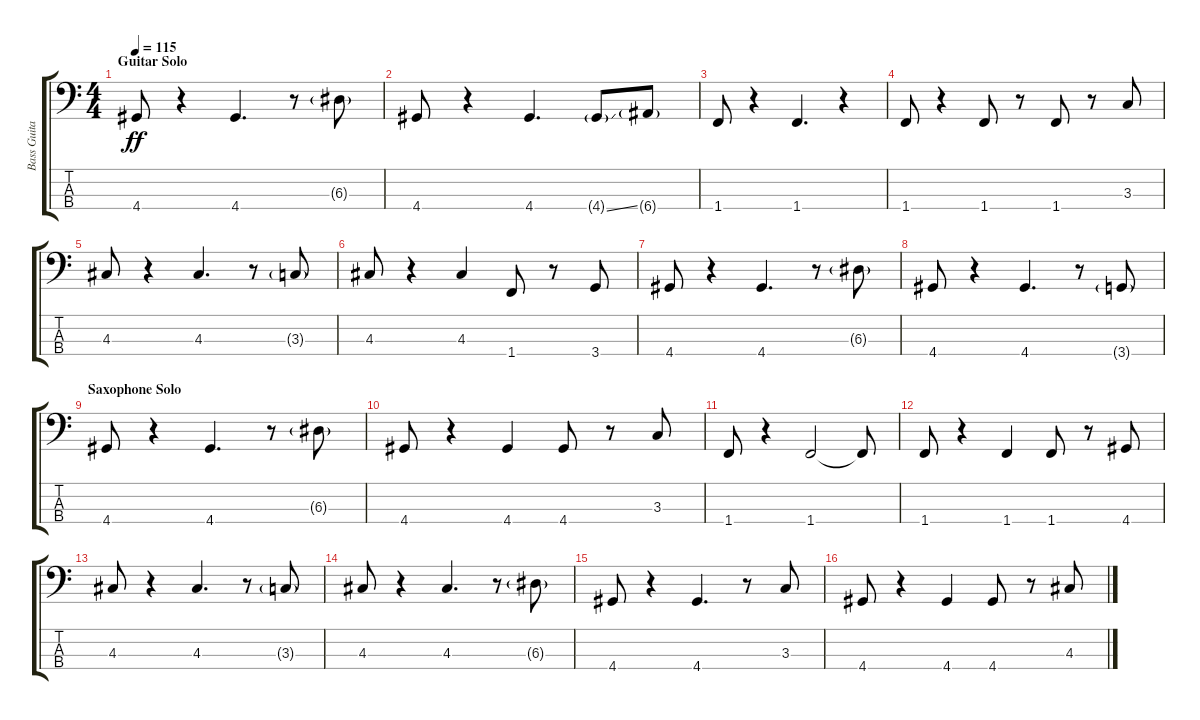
\track ("Bass Guitar" "Bass Guita") {instrument electricbasspick}
\staff {score tabs}
\tuning (G2 D2 A1 E1) {hide}
\ts (4 4)
\section ("" "Guitar Solo")
\tempo 115
\clef f4
\ks c
4.4.8{dy ff} r.4 4.4.4{d} r.8 6.3{g}.8 |
4.4.8 r.4 4.4.4{d} 4.4{ss g}.8 6.4{g}.8 |
1.4.8 r.4 1.4.4{d} r.4 |
1.4.8 r.4 1.4.8 r.8 1.4.8 r.8 3.3.8 |
4.3.8 r.4 4.3.4{d} r.8 3.3{g}.8 |
4.3.8 r.4 4.3.4 1.4.8 r.8 3.4.8 |
4.4.8 r.4 4.4.4{d} r.8 6.3{g}.8 |
4.4.8 r.4 4.4.4{d} r.8 3.4{g}.8 |
\section ("" "Saxophone Solo")
4.4.8 r.4 4.4.4{d} r.8 6.3{g}.8 |
4.4.8 r.4 4.4.4 4.4.8 r.8 3.3.8 |
1.4.8 r.4 1.4.2 1.4{t}.8 |
1.4.8 r.4 1.4.4 1.4.8 r.8 4.4.8 |
4.3.8 r.4 4.3.4{d} r.8 3.3{g}.8 |
4.3.8 r.4 4.3.4{d} r.8 6.3{g}.8 |
4.4.8 r.4 4.4.4{d} r.8 3.3.8 |
4.4.8 r.4 4.4.4 4.4.8 r.8 4.3.8
